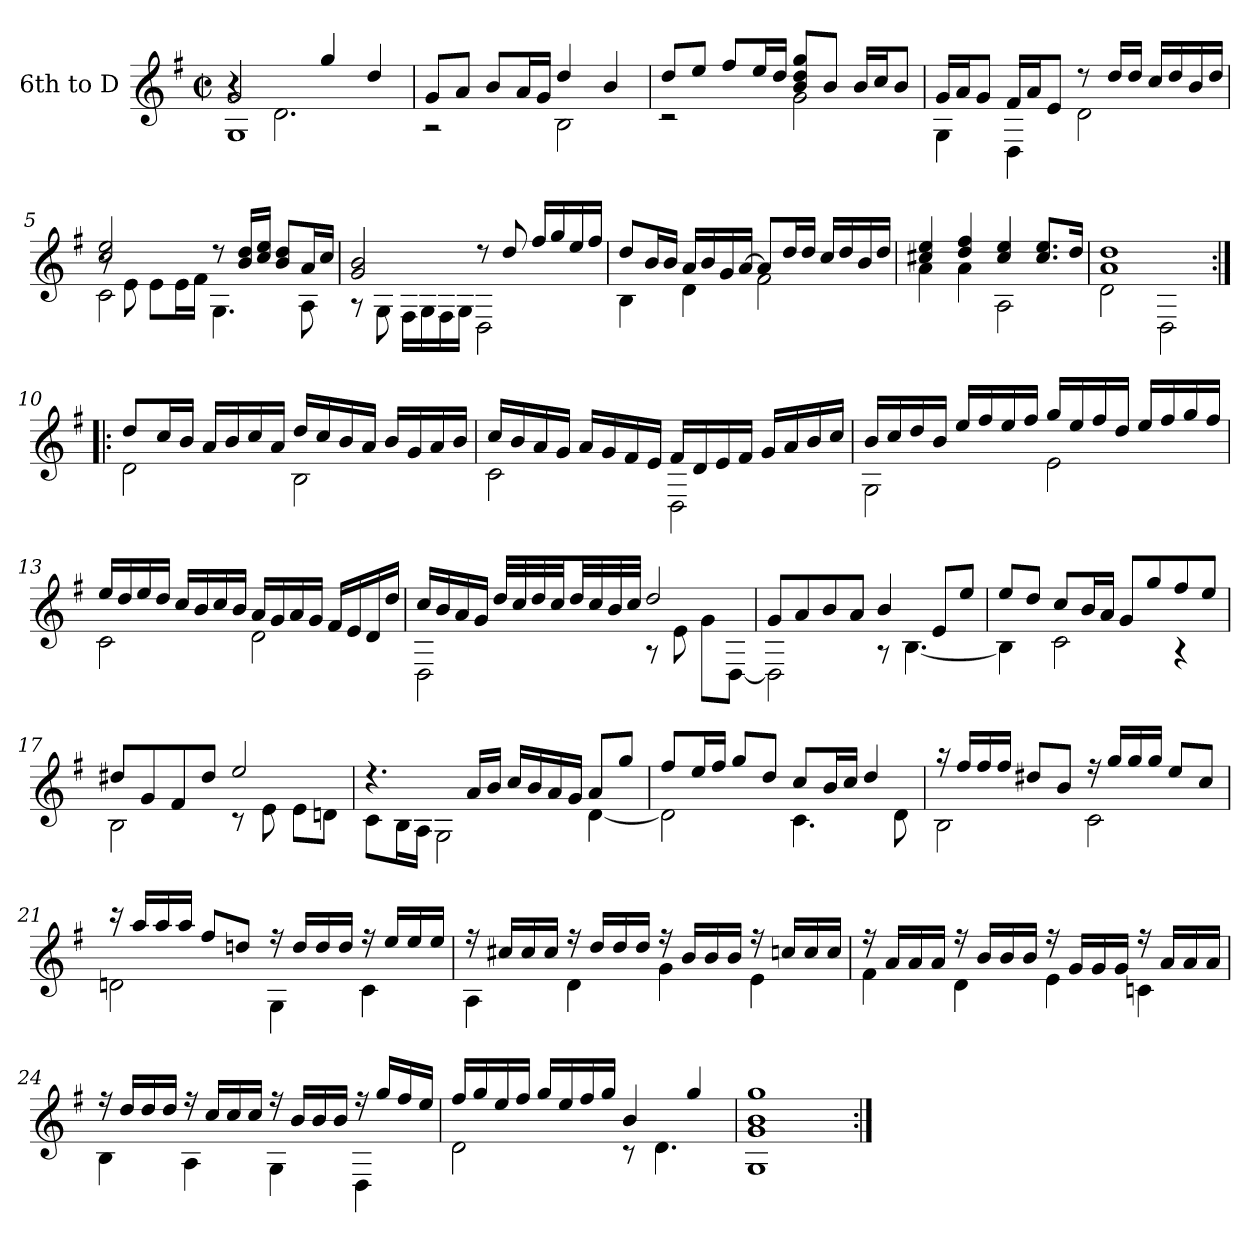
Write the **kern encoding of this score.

**kern
*part1
*staff1
*I"6th to D
!!LO:PB:g=z
*clefG2
*ITrd7c12
*k[f#]
*G:
*M2/2
*met(c|)
*MM76
=1
*^
*	*^
2Gi/	4r	1GGi
.	2.Di\	.
4gi/	.	.
4di/	.	.
*	*v	*v
=2	=2
8Gi/L	2r
8Ai/J	.
8Bi/L	.
16Ai/L	.
16Gi/JJ	.
4di/	2BBi\
4Bi/	.
=3	=3
8di/L	2r
8ei/J	.
8f#i/L	.
16ei/L	.
16di/JJ	.
8Bi/ 8di 8giL	2Gi\
8Bi/J	.
16Bi/LL	.
16ci/J	.
8Bi/J	.
=4	=4
16Gi/LL	4GGi\
16Ai/J	.
8Gi/J	.
16F#i/LL	4DDi\
16Ai/J	.
8Ei/J	.
8r	2Di\
16di/LL	.
16di/JJ	.
16ci/LL	.
16di/	.
16Bi/	.
16di/JJ	.
!!LO:LB:g=z	!!
=5	=5
*	*^
2ci/ 2ei	8r	2Ci\
.	8Ei\	.
.	8Ei\L	.
.	16Ei\L	.
.	16F#i\JJ	.
8r	4.GGi\	2ryy
16Bi/ 16diLL	.	.
16ci/ 16eiJJ	.	.
8Bi/ 8diL	.	.
16Ai/L	8AAi\	.
16ci/JJ	.	.
*	*v	*v
=6	=6
2Gi/ 2Bi	8r
.	8GGi\
.	16FF#i\LL
.	16GGi\
.	16FF#i\
.	16GGi\JJ
8r	2DDi\
8di/	.
16f#i/LL	.
16gi/	.
16ei/	.
16f#i/JJ	.
=7	=7
8di/L	4BBi\
16Bi/L	.
16Bi/JJ	.
16Ai/LL	4Di\
16Bi/	.
16Gi/	.
[>16Ai/JJ	.
8Ai/L]	2F#i\
16di/L	.
16di/JJ	.
16ci/LL	.
16di/	.
16Bi/	.
16di/JJ	.
!!LO:LB:g=z	!!
=8	=8
4c#Xi/ 4ei	4Ai\
4di/ 4f#i	4Ai\
4c#i/ 4ei	2AAi\
8.c#i/ 8.eiL	.
16di/Jk	.
=9	=9
1Ai 1di	2Di\
.	2DDi\
=10:|!|:	=10:|!|:
8di/L	2Di\
16ci/L	.
16Bi/JJ	.
16Ai/LL	.
16Bi/	.
16ci/	.
16Ai/JJ	.
16di/LL	2BBi\
16ci/	.
16Bi/	.
16Ai/JJ	.
16Bi/LL	.
16Gi/	.
16Ai/	.
16Bi/JJ	.
=11	=11
16ci/LL	2Ci\
16Bi/	.
16Ai/	.
16Gi/JJ	.
16Ai/LL	.
16Gi/	.
16F#i/	.
16Ei/JJ	.
16F#i/LL	2DDi\
16Di/	.
16Ei/	.
16F#i/JJ	.
16Gi/LL	.
16Ai/	.
16Bi/	.
16ci/JJ	.
!!LO:LB:g=z	!!
=12	=12
16Bi/LL	2GGi\
16ci/	.
16di/	.
16Bi/JJ	.
16ei/LL	.
16f#i/	.
16ei/	.
16f#i/JJ	.
16gi/LL	2Ei\
16ei/	.
16f#i/	.
16di/JJ	.
16ei/LL	.
16f#i/	.
16gi/	.
16f#i/JJ	.
=13	=13
16ei/LL	2Ci\
16di/	.
16ei/	.
16di/JJ	.
16ci/LL	.
16Bi/	.
16ci/	.
16Bi/JJ	.
16Ai/LL	2Di\
16Gi/	.
16Ai/	.
16Gi/JJ	.
16F#i/LL	.
16Ei/	.
16Di/	.
16di/JJ	.
=14	=14
16ci/LL	2DDi\
16Bi/	.
16Ai/	.
16Gi/JJ	.
32di/LLL	.
32ci/	.
32di/	.
32ci/JJ	.
32di/LL	.
32ci/	.
32Bi/	.
32ci/JJJ	.
2di/	8r
.	8Ei\
.	8Gi\L
.	[<8DDi\J
!!LO:LB:g=z	!!
=15	=15
8Gi/L	2DDi\]
8Ai/	.
8Bi/	.
8Ai/J	.
4Bi/	8r
.	[<4.BBi\
8Ei/L	.
8ei/J	.
=16	=16
8ei/L	4BBi\]
8di/J	.
8ci/L	2Ci\
16Bi/L	.
16Ai/JJ	.
8Gi/L	.
8gi/	.
8f#i/	4r
8ei/J	.
=17	=17
8d#Xi/L	2BBi\
8Gi/	.
8F#i/	.
8d#i/J	.
2ei/	8r
.	8Ei\
.	8Ei\L
.	8Dni\J
=18	=18
4.r	8Ci\L
.	16BBi\L
.	16AAi\JJ
.	2GGi\
16Ai/LL	.
16Bi/JJ	.
16ci/LL	.
16Bi/	.
16Ai/	.
16Gi/JJ	.
8Ai/L	[<4Di\
8gi/J	.
!!LO:LB:g=z	!!
=19	=19
8f#i/L	2Di\]
16ei/L	.
16f#i/JJ	.
8gi/L	.
8di/J	.
8ci/L	4.Ci\
16Bi/L	.
16ci/JJ	.
4di/	.
.	8Di\
=20	=20
16r	2BBi\
16f#i/LL	.
16f#i/	.
16f#i/JJ	.
8d#Xi/L	.
8Bi/J	.
16r	2Ci\
16gi/LL	.
16gi/	.
16gi/JJ	.
8ei/L	.
8ci/J	.
=21	=21
16r	2Dni\
16ai/LL	.
16ai/	.
16ai/JJ	.
8f#i/L	.
8dni/J	.
16r	4GGi\
16di/LL	.
16di/	.
16di/JJ	.
16r	4Ci\
16ei/LL	.
16ei/	.
16ei/JJ	.
!!LO:LB:g=z	!!
=22	=22
16r	4AAi\
16c#Xi/LL	.
16c#i/	.
16c#i/JJ	.
16r	4Di\
16di/LL	.
16di/	.
16di/JJ	.
16r	4Gi\
16Bi/LL	.
16Bi/	.
16Bi/JJ	.
16r	4Ei\
16cni/LL	.
16ci/	.
16ci/JJ	.
=23	=23
16r	4F#i\
16Ai/LL	.
16Ai/	.
16Ai/JJ	.
16r	4Di\
16Bi/LL	.
16Bi/	.
16Bi/JJ	.
16r	4Ei\
16Gi/LL	.
16Gi/	.
16Gi/JJ	.
16r	4Cni\
16Ai/LL	.
16Ai/	.
16Ai/JJ	.
!!LO:LB:g=z	!!
=24	=24
16r	4BBi\
16di/LL	.
16di/	.
16di/JJ	.
16r	4AAi\
16ci/LL	.
16ci/	.
16ci/JJ	.
16r	4GGi\
16Bi/LL	.
16Bi/	.
16Bi/JJ	.
16r	4DDi\
16gi/LL	.
16f#i/	.
16ei/JJ	.
=25	=25
16f#i/LL	2Di\
16gi/	.
16ei/	.
16f#i/JJ	.
16gi/LL	.
16ei/	.
16f#i/	.
16gi/JJ	.
4Bi/	8r
.	4.Di\
4gi/	.
=26	=26
1Bi 1gi	1GGi 1Gi
*v	*v
=:|!
*-
